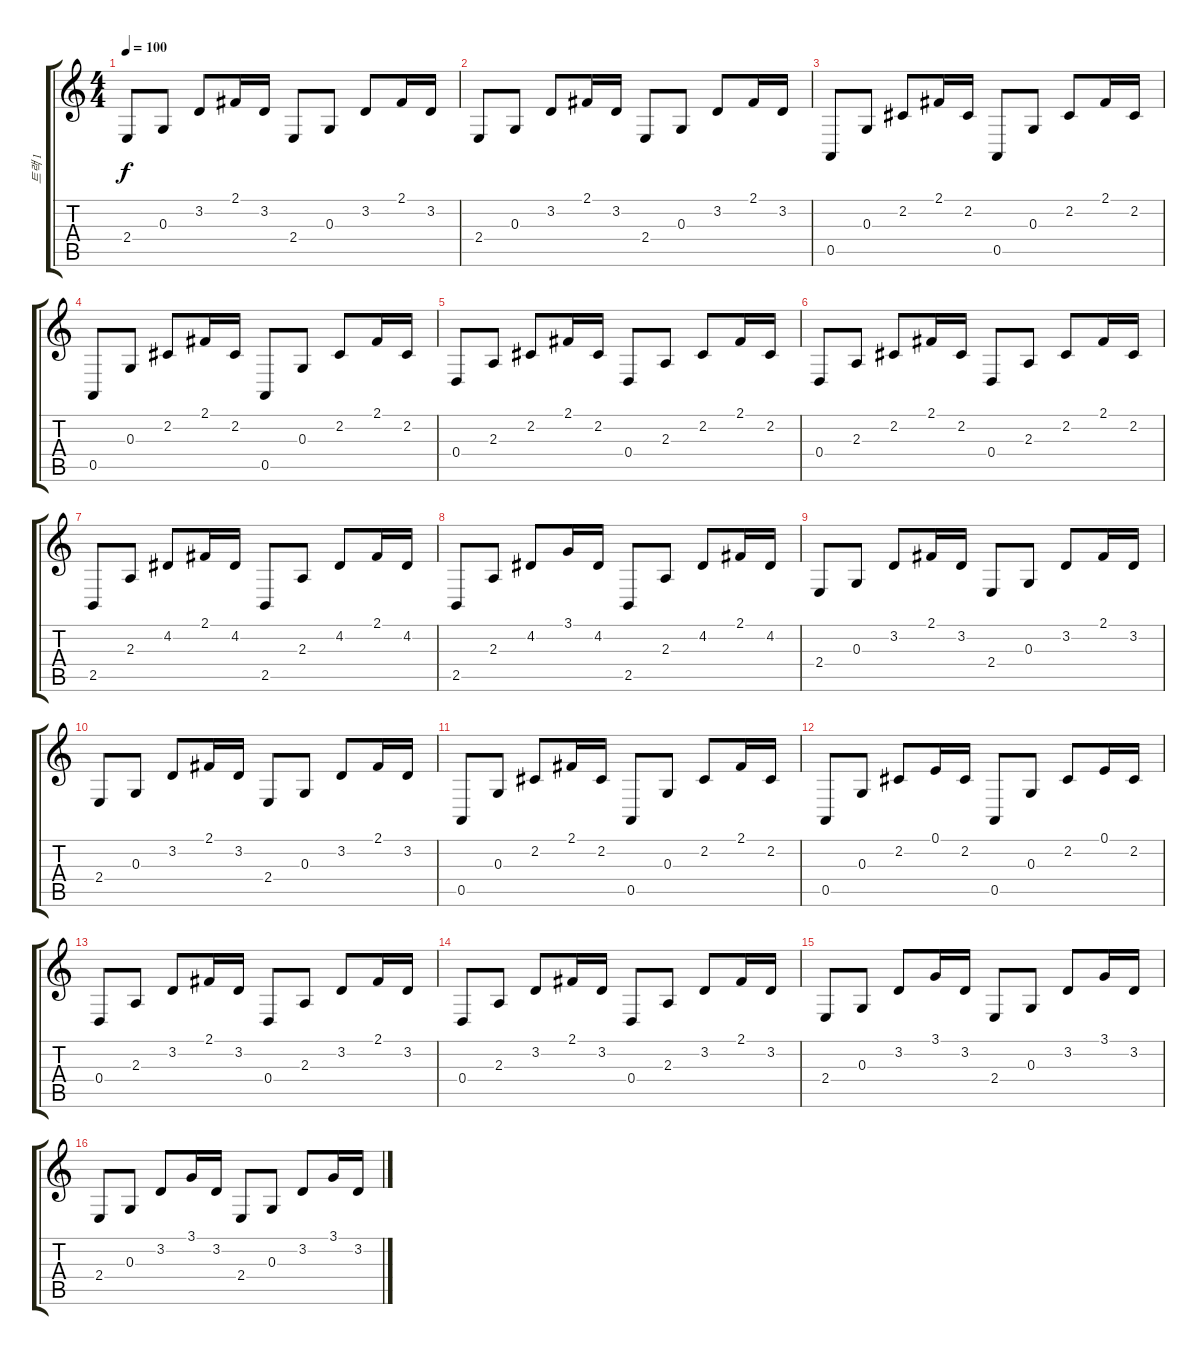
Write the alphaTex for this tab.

\track ("트랙 1" "트랙 1") {instrument acousticgrandpiano}
\staff {score tabs}
\tuning (E4 B3 G3 D3 A2 E2) {hide}
\ts (4 4)
\tempo 100
\clef g2
\ks c
2.4.8{dy f} 0.3.8 3.2.8 2.1.16 3.2.16 2.4.8 0.3.8 3.2.8 2.1.16 3.2.16 |
2.4.8 0.3.8 3.2.8 2.1.16 3.2.16 2.4.8 0.3.8 3.2.8 2.1.16 3.2.16 |
0.5.8 0.3.8 2.2.8 2.1.16 2.2.16 0.5.8 0.3.8 2.2.8 2.1.16 2.2.16 |
0.5.8 0.3.8 2.2.8 2.1.16 2.2.16 0.5.8 0.3.8 2.2.8 2.1.16 2.2.16 |
0.4.8 2.3.8 2.2.8 2.1.16 2.2.16 0.4.8 2.3.8 2.2.8 2.1.16 2.2.16 |
0.4.8 2.3.8 2.2.8 2.1.16 2.2.16 0.4.8 2.3.8 2.2.8 2.1.16 2.2.16 |
2.5.8 2.3.8 4.2.8 2.1.16 4.2.16 2.5.8 2.3.8 4.2.8 2.1.16 4.2.16 |
2.5.8 2.3.8 4.2.8 3.1.16 4.2.16 2.5.8 2.3.8 4.2.8 2.1.16 4.2.16 |
2.4.8 0.3.8 3.2.8 2.1.16 3.2.16 2.4.8 0.3.8 3.2.8 2.1.16 3.2.16 |
2.4.8 0.3.8 3.2.8 2.1.16 3.2.16 2.4.8 0.3.8 3.2.8 2.1.16 3.2.16 |
0.5.8 0.3.8 2.2.8 2.1.16 2.2.16 0.5.8 0.3.8 2.2.8 2.1.16 2.2.16 |
0.5.8 0.3.8 2.2.8 0.1.16 2.2.16 0.5.8 0.3.8 2.2.8 0.1.16 2.2.16 |
0.4.8 2.3.8 3.2.8 2.1.16 3.2.16 0.4.8 2.3.8 3.2.8 2.1.16 3.2.16 |
0.4.8 2.3.8 3.2.8 2.1.16 3.2.16 0.4.8 2.3.8 3.2.8 2.1.16 3.2.16 |
2.4.8 0.3.8 3.2.8 3.1.16 3.2.16 2.4.8 0.3.8 3.2.8 3.1.16 3.2.16 |
2.4.8 0.3.8 3.2.8 3.1.16 3.2.16 2.4.8 0.3.8 3.2.8 3.1.16 3.2.16
